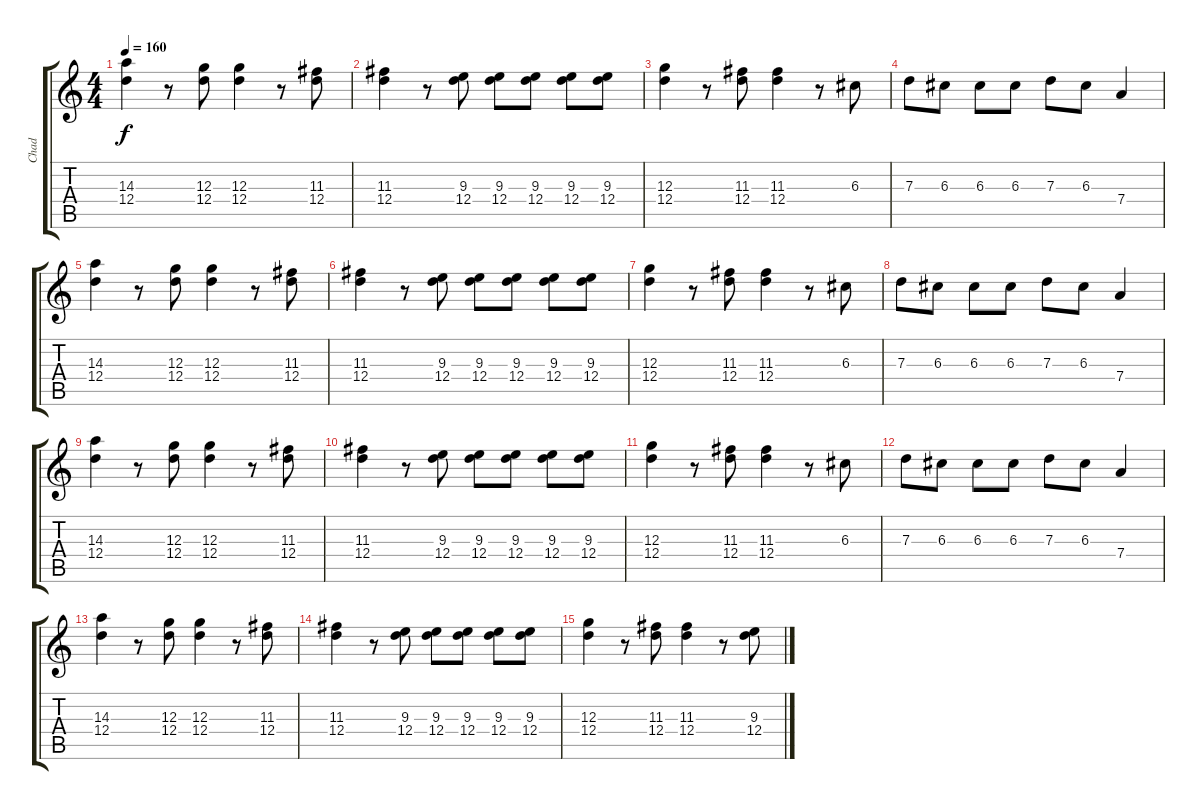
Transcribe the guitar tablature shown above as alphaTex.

\track ("Chad" "Chad") {instrument overdrivenguitar}
\staff {score tabs}
\tuning (E4 B3 G3 D3 A2 E2) {hide}
\ts (4 4)
\tempo 160
\clef g2
\ks c
(14.3 12.4).4{dy f volume 10} r.8 (12.3 12.4).8 (12.3 12.4).4 r.8 (11.3 12.4).8 |
(11.3 12.4).4 r.8 (9.3 12.4).8 (9.3 12.4).8 (9.3 12.4).8 (9.3 12.4).8 (9.3 12.4).8 |
(12.3 12.4).4 r.8 (11.3 12.4).8 (11.3 12.4).4 r.8 6.3.8 |
7.3.8 6.3.8 6.3.8 6.3.8 7.3.8 6.3.8 7.4.4 |
(14.3 12.4).4 r.8 (12.3 12.4).8 (12.3 12.4).4 r.8 (11.3 12.4).8 |
(11.3 12.4).4 r.8 (9.3 12.4).8 (9.3 12.4).8 (9.3 12.4).8 (9.3 12.4).8 (9.3 12.4).8 |
(12.3 12.4).4 r.8 (11.3 12.4).8 (11.3 12.4).4 r.8 6.3.8 |
7.3.8 6.3.8 6.3.8 6.3.8 7.3.8 6.3.8 7.4.4 |
(14.3 12.4).4 r.8 (12.3 12.4).8 (12.3 12.4).4 r.8 (11.3 12.4).8 |
(11.3 12.4).4 r.8 (9.3 12.4).8 (9.3 12.4).8 (9.3 12.4).8 (9.3 12.4).8 (9.3 12.4).8 |
(12.3 12.4).4 r.8 (11.3 12.4).8 (11.3 12.4).4 r.8 6.3.8 |
7.3.8 6.3.8 6.3.8 6.3.8 7.3.8 6.3.8 7.4.4 |
(14.3 12.4).4 r.8 (12.3 12.4).8 (12.3 12.4).4 r.8 (11.3 12.4).8 |
(11.3 12.4).4 r.8 (9.3 12.4).8 (9.3 12.4).8 (9.3 12.4).8 (9.3 12.4).8 (9.3 12.4).8 |
(12.3 12.4).4 r.8 (11.3 12.4).8 (11.3 12.4).4 r.8 (9.3 12.4).8
